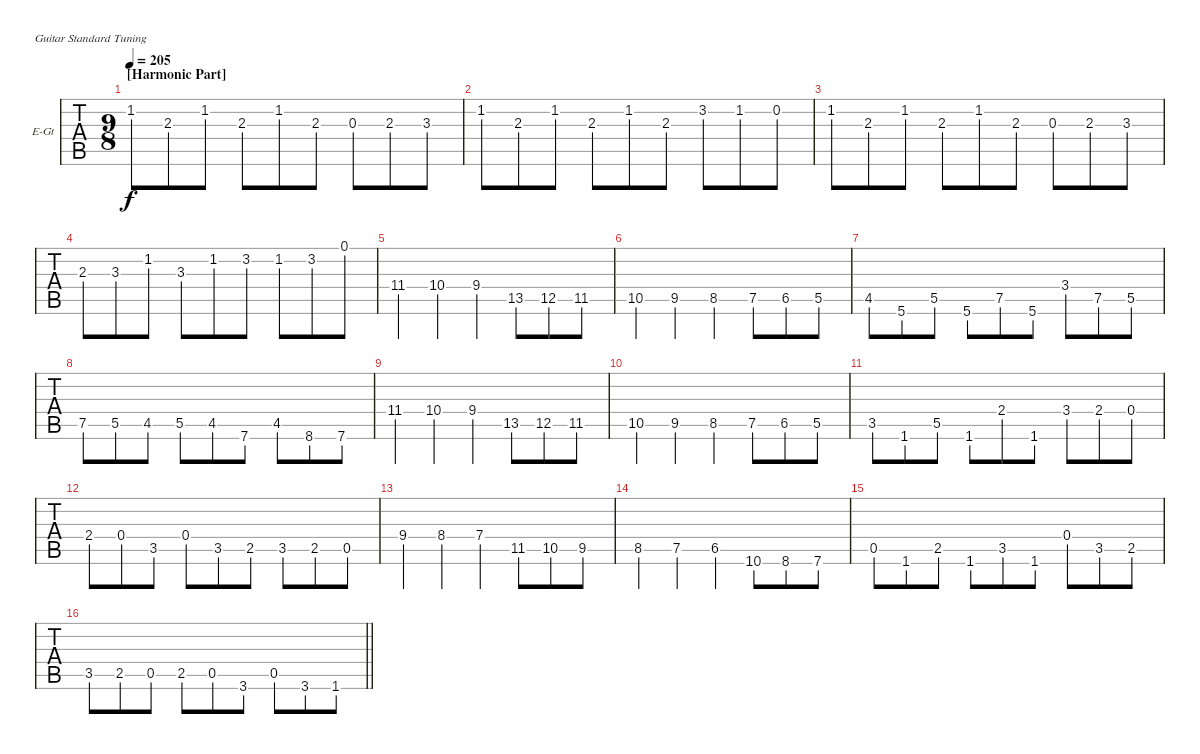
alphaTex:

\bracketExtendMode nobrackets
\firstSystemTrackNameOrientation horizontal
\otherSystemsTrackNameOrientation horizontal
\track ("Stimme 2" "E-Gt") {instrument distortionguitar}
\staff {tabs}
\tuning (E4 B3 G3 D3 A2 E2)
\ts (9 8)
\section ("" "[Harmonic Part]")
\tempo 205
\clef g2
\ks c
1.2.8{dy f} 2.3.8 1.2.8 2.3.8 1.2.8 2.3.8 0.3.8 2.3.8 3.3.8 |
1.2.8 2.3.8 1.2.8 2.3.8 1.2.8 2.3.8 3.2.8 1.2.8 0.2.8 |
1.2.8 2.3.8 1.2.8 2.3.8 1.2.8 2.3.8 0.3.8 2.3.8 3.3.8 |
2.3.8 3.3.8 1.2.8 3.3.8 1.2.8 3.2.8 1.2.8 3.2.8 0.1.8 |
\beaming (8 3 3 3)
11.4.4 10.4.4 9.4.4 13.5{st}.8 12.5{st}.8 11.5{st}.8 |
10.5.4 9.5.4 8.5.4 7.5{st}.8 6.5{st}.8 5.5{st}.8 |
4.5.8 5.6.8 5.5.8 5.6.8 7.5.8 5.6.8 3.4.8 7.5.8 5.5.8 |
7.5.8 5.5.8 4.5.8 5.5.8 4.5.8 7.6.8 4.5.8 8.6.8 7.6.8 |
11.4.4 10.4.4 9.4.4 13.5.8 12.5.8 11.5.8 |
10.5.4 9.5.4 8.5.4 7.5.8 6.5.8 5.5.8 |
3.5.8 1.6.8 5.5.8 1.6.8 2.4.8 1.6.8 3.4.8 2.4.8 0.4.8 |
2.4.8 0.4.8 3.5.8 0.4.8 3.5.8 2.5.8 3.5.8 2.5.8 0.5.8 |
9.4.4 8.4.4 7.4.4 11.5.8 10.5.8 9.5.8 |
8.5.4 7.5.4 6.5.4 10.6.8 8.6.8 7.6.8 |
0.5.8 1.6.8 2.5.8 1.6.8 3.5.8 1.6.8 0.4.8 3.5.8 2.5.8 |
\barLineRight lightlight
3.5.8 2.5.8 0.5.8 2.5.8 0.5.8 3.6.8 0.5.8 3.6.8 1.6.8
